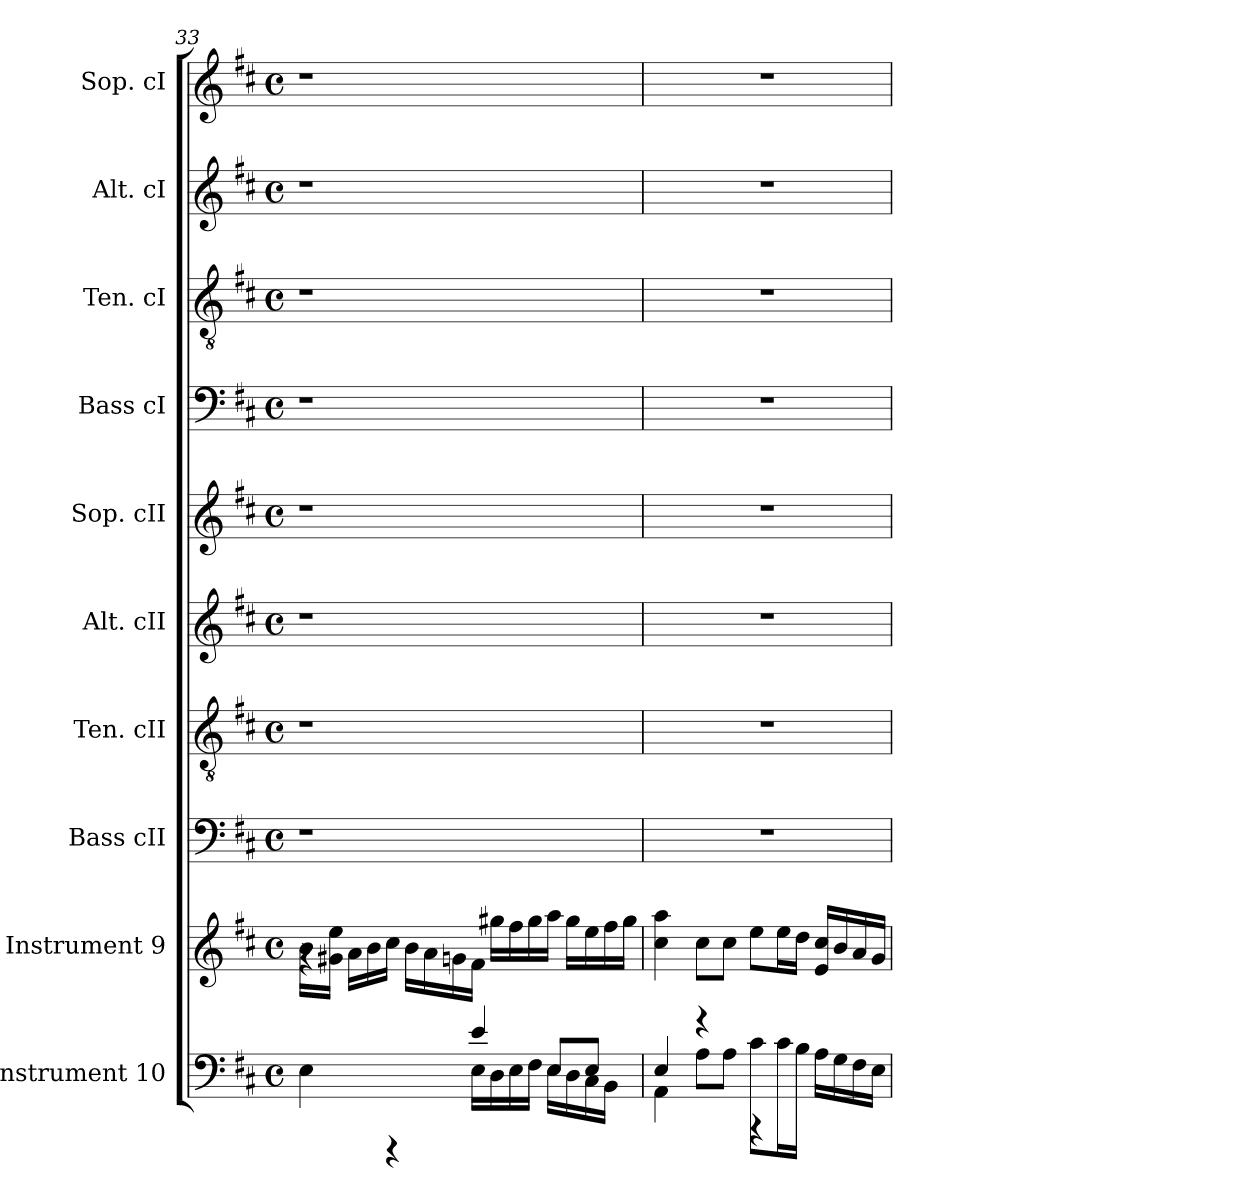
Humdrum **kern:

**kern	**kern	**kern	**kern	**kern	**kern	**kern	**kern	**kern	**kern
*part10	*part9	*part8	*part7	*part6	*part5	*part4	*part3	*part2	*part1
*staff10	*staff9	*staff8	*staff7	*staff6	*staff5	*staff4	*staff3	*staff2	*staff1
*I"Instrument 10	*I"Instrument 9	*I"Bass cII	*I"Ten. cII	*I"Alt. cII	*I"Sop. cII	*I"Bass cI	*I"Ten. cI	*I"Alt. cI	*I"Sop. cI
*	*	*I'Bass cII	*I'Ten. cII	*I'Alt. cII	*I'Sop. cII	*I'Bass cI	*I'Ten. cI	*I'Alt. cI	*I'Sop. cI
!!LO:PB:g=z
*clefF4	*clefG2	*clefF4	*clefGv2	*clefG2	*clefG2	*clefF4	*clefGv2	*clefG2	*clefG2
*k[f#c#]	*k[f#c#]	*k[f#c#]	*k[f#c#]	*k[f#c#]	*k[f#c#]	*k[f#c#]	*k[f#c#]	*k[f#c#]	*k[f#c#]
*D:	*D:	*D:	*D:	*D:	*D:	*D:	*D:	*D:	*D:
*M4/4	*M4/4	*M4/4	*M4/4	*M4/4	*M4/4	*M4/4	*M4/4	*M4/4	*M4/4
*met(c)	*met(c)	*met(c)	*met(c)	*met(c)	*met(c)	*met(c)	*met(c)	*met(c)	*met(c)
=33	=33	=33	=33	=33	=33	=33	=33	=33	=33
*^	*^	*	*	*	*	*	*	*	*
4E\	2ryy	16b\L	4rg	1r	1r	1r	1r	1r	1r	1r	1r
.	.	16ee\ 16g#X\J	.	.	.	.	.	.	.	.	.
.	.	16a\L	.	.	.	.	.	.	.	.	.
.	.	16b\	.	.	.	.	.	.	.	.	.
4rCCC	.	16cc#\J	2ryy	.	.	.	.	.	.	.	.
.	.	16b\L	.	.	.	.	.	.	.	.	.
.	.	16a\	.	.	.	.	.	.	.	.	.
.	.	16gn\	.	.	.	.	.	.	.	.	.
16E\L	4e/	16f#\J	.	.	.	.	.	.	.	.	.
16D\	.	16gg#X\L	.	.	.	.	.	.	.	.	.
16E\	.	16ff#\	.	.	.	.	.	.	.	.	.
16F#\J	.	16gg#\	.	.	.	.	.	.	.	.	.
16E\L	8E/L	16aa\J	4ryy	.	.	.	.	.	.	.	.
16D\	.	16gg#\L	.	.	.	.	.	.	.	.	.
16C#\	8E/J	16ee\	.	.	.	.	.	.	.	.	.
16BB\J	.	16ff#\	.	.	.	.	.	.	.	.	.
16ryy	16ryy	16gg#\J	16ryy	16ryy	16ryy	16ryy	16ryy	16ryy	16ryy	16ryy	16ryy
*	*	*v	*v	*	*	*	*	*	*	*	*
=34	=34	=34	=34	=34	=34	=34	=34	=34	=34	=34
4E/	4AA\	4aa\ 4cc#\	1r	1r	1r	1r	1r	1r	1r	1r
4r	8A\L	8cc#\L	.	.	.	.	.	.	.	.
.	8A\J	8cc#\J	.	.	.	.	.	.	.	.
4rGGG	8c#\L	8ee\L	.	.	.	.	.	.	.	.
.	16c#\	16ee\	.	.	.	.	.	.	.	.
.	16B\J	16dd\J	.	.	.	.	.	.	.	.
4ryy	16A\L	16cc#/ 16e/L	.	.	.	.	.	.	.	.
.	16G\	16b/	.	.	.	.	.	.	.	.
.	16F#\	16a/	.	.	.	.	.	.	.	.
.	16E\J	16g/J	.	.	.	.	.	.	.	.
*v	*v	*	*	*	*	*	*	*	*	*
=	=	=	=	=	=	=	=	=	=
*-	*-	*-	*-	*-	*-	*-	*-	*-	*-
